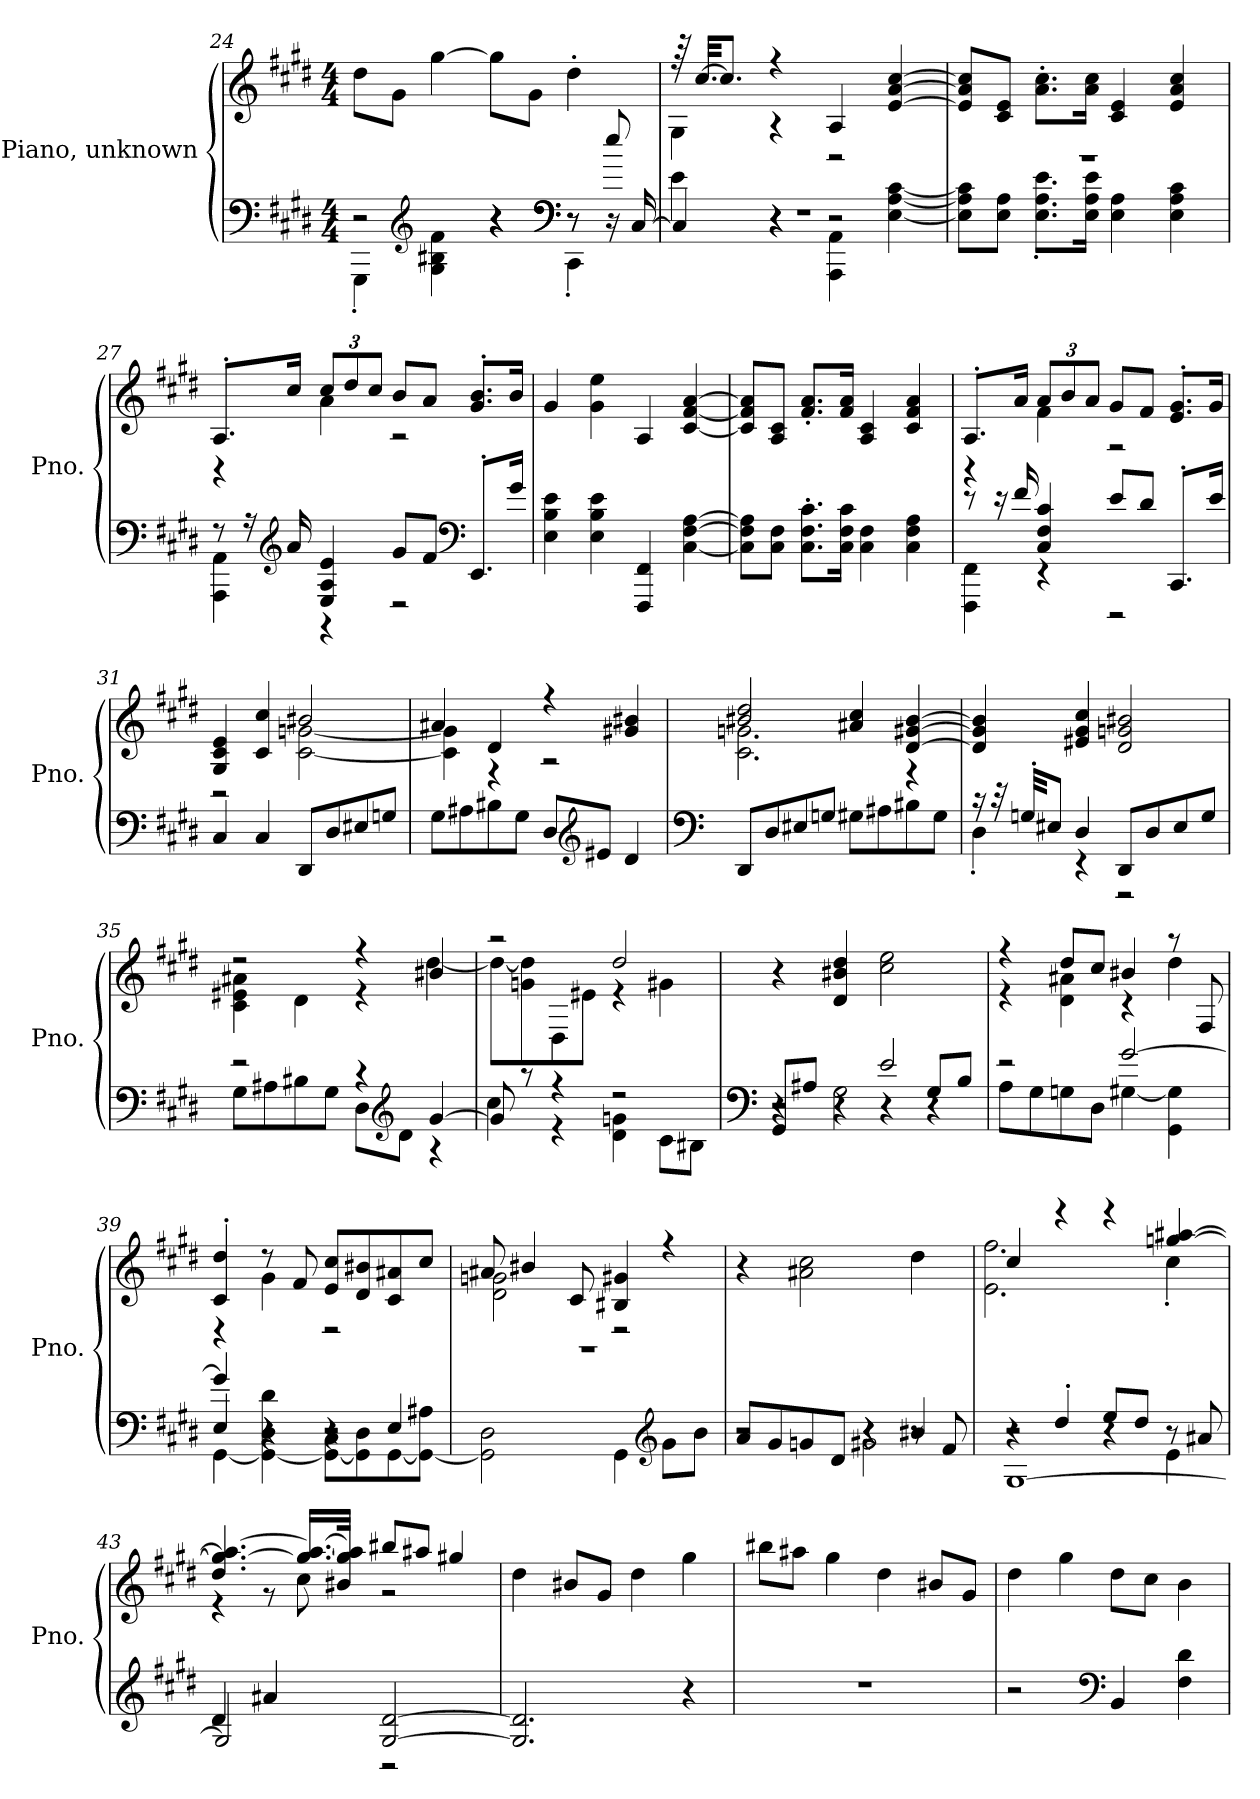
**kern	**kern
*part1	*part1
*staff2	*staff1
*I"Piano, unknown	*
*I'Pno.	*
*clefF4	*clefG2
*k[f#c#g#d#]	*k[f#c#g#d#]
*M4/4	*M4/4
=24	=24
*^	*
*	*^	*
2r	4GGG#'\	2r	8dd#\L
.	.	.	8g#\J
*clefG2	*	*	*
.	4G#\ 4B#X\ 4f#\	.	[4gg#\
4r	4r	4r	8gg#\L]
.	.	.	8g#\J
*clefF4	*	*	*
8r	4CC#'\	8r	4dd#'\
8ee/	.	16r	.
.	.	[16C#/	.
=25	=25	=25	=25
*	*	*	*^
1r	4e\	4C#/]	64r	4G#\
.	.	.	[32.cc#/KKL	.
.	.	.	8.cc#/J]	.
.	4r	4r	4r	4r
.	4AAA\ 4AA\	2r	4A/	2r
.	[4E\ [4A\ [4c#\	.	[4e/ [4a/ [4cc#/	.
*	*v	*v	*	*
*	*	*v	*v
=26	=26	=26
1r	8E\] 8A\] 8c#\]L	8e/] 8a/] 8cc#/]L
.	8E\ 8A\J	8c#/ 8e/J
.	8.E\' 8.A\' 8.e\'L	8.a\' 8.cc#\'L
.	16E\ 16A\ 16e\Jk	16a\ 16cc#\Jk
.	4E\ 4A\	4c#/ 4e/
.	4E\ 4A\ 4c#\	4e/ 4a/ 4cc#/
!!LO:LB:g=z
=27	=27	=27
*	*	*^
8r	4AAA\ 4AA\	8.A'/L	4r
16r	.	.	.
*clefG2	*	*	*
16a/	.	16cc#/Jk	.
*	*	*Xbrackettup	*
4E/ 4A/ 4e/	4r	12cc#/L	4a\
.	.	12dd#/	.
.	.	12cc#/J	.
8g#/L	2r	8b/L	2r
8f#/J	.	8a/J	.
*clefF4	*	*	*
8.EE'/L	.	8.g#/' 8.b/'L	.
16g#/Jk	.	16b/Jk	.
*v	*v	*	*
*	*v	*v
=28	=28
4E\ 4B\ 4e\	4g#/
4E\ 4B\ 4e\	4g#\ 4ee\
4FFF#/ 4FF#/	4A/
[4C#\ [4F#\ [4A\	[4c#/ [4f#/ [4a/
=29	=29
8C#\] 8F#\] 8A\]L	8c#/] 8f#/] 8a/]L
8C#\ 8F#\J	8A/ 8c#/J
8.C#\' 8.F#\' 8.c#\'L	8.f#/' 8.a/'L
16C#\ 16F#\ 16c#\Jk	16f#/ 16a/Jk
4C#\ 4F#\	4A/ 4c#/
4C#\ 4F#\ 4A\	4c#/ 4f#/ 4a/
=30	=30
*^	*^
8r	4FFF#\ 4FF#\	8.A'/L	4r
16r	.	.	.
16f#/	.	16a/Jk	.
4C#/ 4F#/ 4c#/	4r	12a/L	4f#\
.	.	12b/	.
.	.	12a/J	.
8e/L	2r	8g#/L	2r
8d#/J	.	8f#/J	.
8.CC#'/L	.	8.e/' 8.g#/'L	.
16e/Jk	.	16g#/Jk	.
*v	*v	*	*
!!LO:LB:g=z	!!
=31	=31	=31
4C#/	4G#/ 4c#/ 4e/	2r
4C#/	4c#/ 4cc#/	.
8DD#/L	2b#X/	[2c#\ [2gn\
8D#/	.	.
8E#X/	.	.
8Gn/J	.	.
=32	=32	=32
8G#\L	4a#X/	4c#\] 4g\]
8A#X\	.	.
8B#X\	4d#/	4r
8G#\J	.	.
8D#/L	4r	2r
*clefG2	*	*
8e#X/J	.	.
4d#/	4g#X/ 4b#X/	.
=33	=33	=33
*clefF4	*	*
8DD#/L	2b#X/ 2dd#/	2.c#\ 2.gn\
8D#/	.	.
8E#X/	.	.
8Gn/J	.	.
8G#X\L	4a#X/ 4cc#/	.
8A#X\	.	.
8B#X\	[4d#/ [4g#X/ [4b#/	4r
8G#\J	.	.
*	*v	*v
!!LO:LB:g=z
=34	=34
*^	*
16r	4D#'\	4d#/] 4g#/] 4b#/]
32r	.	.
32Gn'/KKL	.	.
8E#X/J	.	.
4D#/	4r	4e#X/ 4g#/ 4cc#/
8DD#/L	2r	2d#/ 2gn/ 2b#X/
8D#/	.	.
8E#/	.	.
8G/J	.	.
=35	=35	=35
*	*	*^
2r	8G#\L	2r	4c#\ 4e#X\ 4a#X\
.	8A#X\	.	.
.	8B#X\	.	4d#\
.	8G#\J	.	.
4r	8D#\L	4r	4r
*clefG2	*	*	*
.	8d#\J	.	.
[4g#/	4r	4b#X/	[4dd#\
=36	=36	=36	=36
8g#/]	4cc#\	2r	8dd#\L_
8r	.	.	8gn\ 8dd#\]
4r	4r	.	8D#\
.	.	.	8e#X\J
2r	4d#\ 4gn\	2dd#/	4r
.	8c#\L	.	4g#X\
.	8B#X\J	.	.
*v	*v	*	*
*	*v	*v
!!LO:LB:g=z
=37	=37
*clefF4	*
*^	*
*	*^	*
2r	4r	8GG#/L	4r
.	.	8A#X/J	.
.	2G#\	4r	4d#/ 4b#X/ 4dd#/
2e/	.	4r	2cc#\ 2ee\
.	4r	8G#/L	.
.	.	8B/J	.
*	*v	*v	*
=38	=38	=38
*	*	*^
2r	8A\L	4r	4r
.	8G#\	.	.
.	8Gn\	8dd#/L	4d#\ 4a#X\
.	8D#\J	8cc#/J	.
[2g#/	[4G#X\	4b#X/	4r
.	4GG#\ 4G#\]	8r	4dd#\
.	.	8F#/	.
=39	=39	=39	=39
*	*^	*	*
4g#/]	[4GG#\	4E/	4c#/' 4dd#/'	4r
4r	4GG#\_ 4D#\ 4d#\	4r	8r	4g#\
.	.	.	8f#/	.
2r	8GG#\_ 8C#\L	4r	8e/ 8cc#/L	2r
.	8GG#\] 8D#\	.	8d#/ 8b#X/	.
.	[8GG#\	4E/	8c#/ 8a#X/	.
.	8GG#\_ 8A#X\J	.	8cc#/J	.
*	*v	*v	*	*
=40	=40	=40	=40
1r	2GG#\] 2D#\	8a#X/	2d#\ 2gn\
.	.	4b#X/	.
.	.	8c#/	.
.	4GG#\	4B#X/ 4g#X/	2r
*clefG2	*	*	*
.	8g#\L	4r	.
.	8b\J	.	.
*	*	*v	*v
!!LO:LB:g=z
=41	=41	=41
*	*^	*
2r	2r	8a/L	4r
.	.	8g#/	.
.	.	8gn/	2a#X\ 2cc#\
.	.	8d#/J	.
4r	2g#X\	4r	.
4b#X/	.	8r	4dd#\
.	.	8f#/	.
=42	=42	=42	=42
*	*	*	*^
4r	2r	[1G#	4cc#/	2.e\ 2.ff#\
4dd#'/	.	.	4r	.
8ee/L	4r	.	4r	.
8dd#/J	.	.	.	.
8r	4e\	.	[4ggn/ [4aa#X/	4cc#'\
8a#X/	.	.	.	.
*	*v	*v	*	*
=43	=43	=43	=43
4d#/	2G#/]	4.dd#/ 4.gg/_ 4.aa#/_	4r
4a#X/	.	.	8r
.	.	16.gg/_ 16.aa#/_LL	8cc#\
.	.	32b#X/ 32gg/] 32aa#/]JJk	.
[2G#/ [2d#/	2r	8bb#X/L	2r
.	.	8aa#X/J	.
.	.	4gg#X/	.
*v	*v	*	*
*	*v	*v
=44	=44
2.G#/] 2.d#/]	4dd#\
.	8b#X/L
.	8g#/J
.	4dd#\
4r	4gg#\
!!LO:PB:g=z
=45	=45
1r	8bb#X\L
.	8aa#X\J
.	4gg#\
.	4dd#\
.	8b#X/L
.	8g#/J
=46	=46
2r	4dd#\
.	4gg#\
*clefF4	*
4BB/	8dd#\L
.	8cc#\J
4F#\ 4d#\	4b\
=	=
*-	*-
